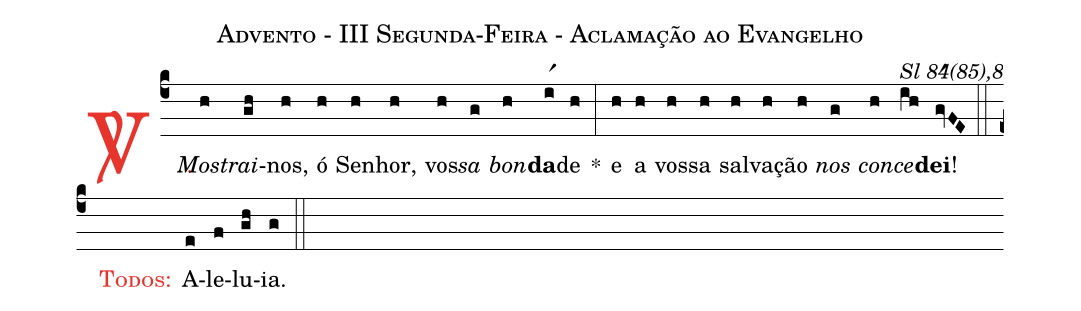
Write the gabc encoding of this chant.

name: Advento - III Segunda-Feira - Aclamação ao Evangelho;
commentary: Sl 84(85),8;
%%
(c4)

<c><sp>V/</sp>.</c>() <i>Mos</i>(h)<i>trai</i>(gh)-nos,(h) ó(h) Se(h)nhor,(h) vos(h)<i>sa</i>(g) <i>bon</i>(h)<b>da</b>(ir1)de(h) *(:)
e(h) a(h) vos(h)sa(h) sal(h)va(h)ção(h) <i>nos</i>(g) <i>con</i>(h)<i>ce</i>(ih)<b>dei</b>!(gr1vFE)

(::)

<c><sc>Todos</sc>:</c>() A(e)le(f)lu(gh)ia.(g)

(::)
